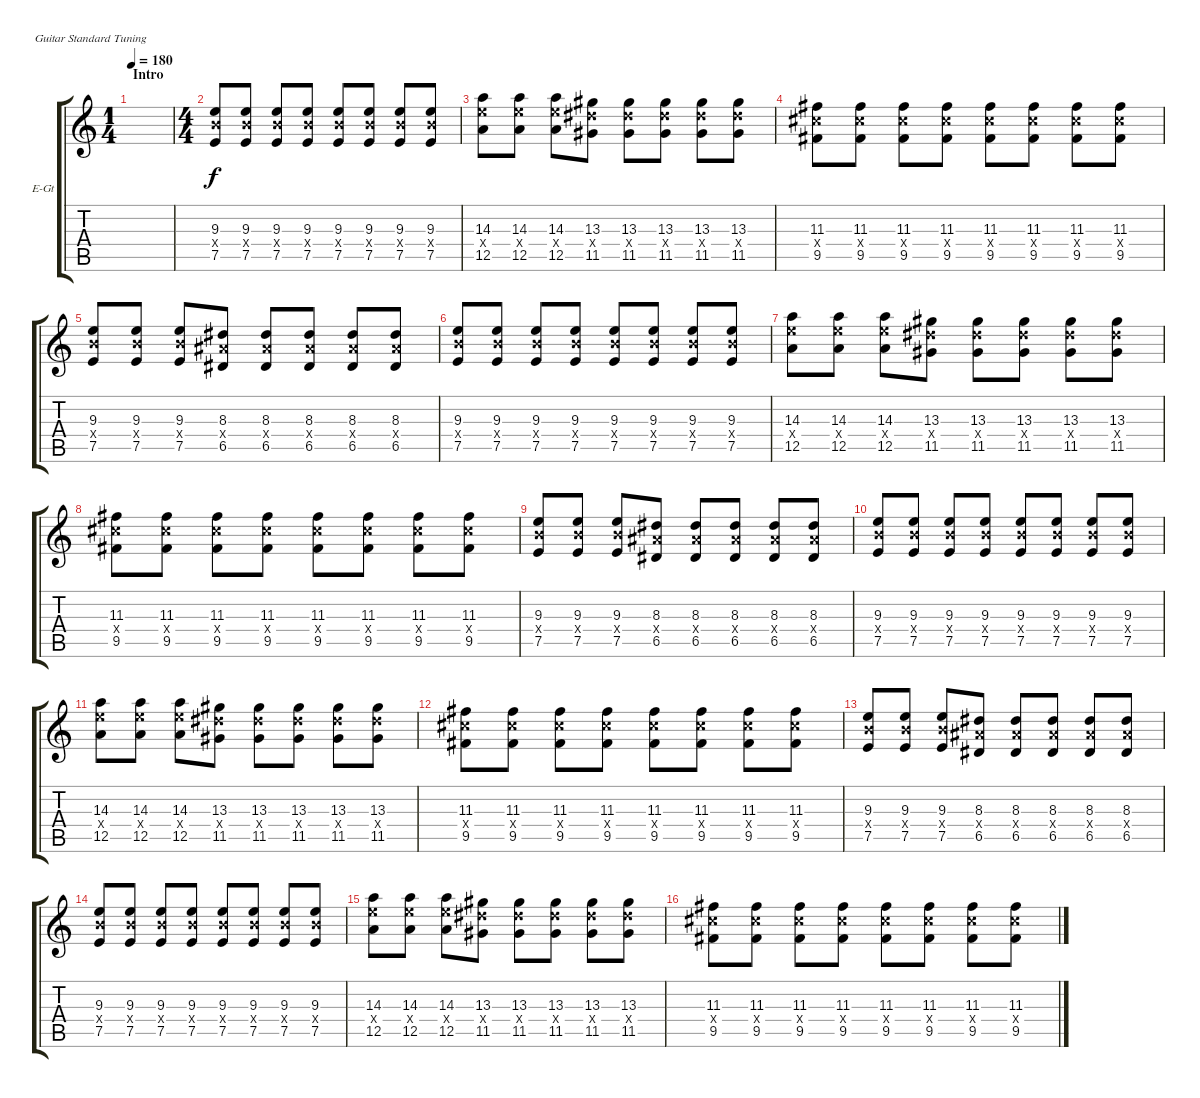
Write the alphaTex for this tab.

\defaultSystemsLayout 4
\bracketExtendMode groupsimilarinstruments
\firstSystemTrackNameOrientation horizontal
\otherSystemsTrackNameOrientation horizontal
\track ("Electric Guitar" "E-Gt") {instrument distortionguitar}
\staff {score tabs}
\tuning (E4 B3 G3 D3 A2 E2)
\ts (1 4)
\section ("" "Intro")
\tempo 180
\clef g2
\ks c
|
\ts (4 4)
(7.5 9.4{x} 9.3).8 (7.5 9.4{x} 9.3).8 (7.5 9.4{x} 9.3).8 (7.5 9.4{x} 9.3).8 (7.5 9.4{x} 9.3).8 (7.5 9.4{x} 9.3).8 (7.5 9.4{x} 9.3).8 (7.5 9.4{x} 9.3).8 |
(12.5 14.4{x} 14.3).8 (12.5 14.4{x} 14.3).8 (12.5 14.4{x} 14.3).8 (11.5 13.4{x} 13.3).8 (11.5 13.4{x} 13.3).8 (11.5 13.4{x} 13.3).8 (11.5 13.4{x} 13.3).8 (11.5 13.4{x} 13.3).8 |
(9.5 11.4{x} 11.3).8 (9.5 11.4{x} 11.3).8 (9.5 11.4{x} 11.3).8 (9.5 11.4{x} 11.3).8 (9.5 11.4{x} 11.3).8 (9.5 11.4{x} 11.3).8 (9.5 11.4{x} 11.3).8 (9.5 11.4{x} 11.3).8 |
(7.5 9.4{x} 9.3).8 (7.5 9.4{x} 9.3).8 (7.5 9.4{x} 9.3).8 (6.5 8.4{x} 8.3).8 (6.5 8.4{x} 8.3).8 (6.5 8.4{x} 8.3).8 (6.5 8.4{x} 8.3).8 (6.5 8.4{x} 8.3).8 |
(7.5 9.4{x} 9.3).8 (7.5 9.4{x} 9.3).8 (7.5 9.4{x} 9.3).8 (7.5 9.4{x} 9.3).8 (7.5 9.4{x} 9.3).8 (7.5 9.4{x} 9.3).8 (7.5 9.4{x} 9.3).8 (7.5 9.4{x} 9.3).8 |
(12.5 14.4{x} 14.3).8 (12.5 14.4{x} 14.3).8 (12.5 14.4{x} 14.3).8 (11.5 13.4{x} 13.3).8 (11.5 13.4{x} 13.3).8 (11.5 13.4{x} 13.3).8 (11.5 13.4{x} 13.3).8 (11.5 13.4{x} 13.3).8 |
(9.5 11.4{x} 11.3).8 (9.5 11.4{x} 11.3).8 (9.5 11.4{x} 11.3).8 (9.5 11.4{x} 11.3).8 (9.5 11.4{x} 11.3).8 (9.5 11.4{x} 11.3).8 (9.5 11.4{x} 11.3).8 (9.5 11.4{x} 11.3).8 |
(7.5 9.4{x} 9.3).8 (7.5 9.4{x} 9.3).8 (7.5 9.4{x} 9.3).8 (6.5 8.4{x} 8.3).8 (6.5 8.4{x} 8.3).8 (6.5 8.4{x} 8.3).8 (6.5 8.4{x} 8.3).8 (6.5 8.4{x} 8.3).8 |
(7.5 9.4{x} 9.3).8 (7.5 9.4{x} 9.3).8 (7.5 9.4{x} 9.3).8 (7.5 9.4{x} 9.3).8 (7.5 9.4{x} 9.3).8 (7.5 9.4{x} 9.3).8 (7.5 9.4{x} 9.3).8 (7.5 9.4{x} 9.3).8 |
(12.5 14.4{x} 14.3).8 (12.5 14.4{x} 14.3).8 (12.5 14.4{x} 14.3).8 (11.5 13.4{x} 13.3).8 (11.5 13.4{x} 13.3).8 (11.5 13.4{x} 13.3).8 (11.5 13.4{x} 13.3).8 (11.5 13.4{x} 13.3).8 |
(9.5 11.4{x} 11.3).8 (9.5 11.4{x} 11.3).8 (9.5 11.4{x} 11.3).8 (9.5 11.4{x} 11.3).8 (9.5 11.4{x} 11.3).8 (9.5 11.4{x} 11.3).8 (9.5 11.4{x} 11.3).8 (9.5 11.4{x} 11.3).8 |
(7.5 9.4{x} 9.3).8 (7.5 9.4{x} 9.3).8 (7.5 9.4{x} 9.3).8 (6.5 8.4{x} 8.3).8 (6.5 8.4{x} 8.3).8 (6.5 8.4{x} 8.3).8 (6.5 8.4{x} 8.3).8 (6.5 8.4{x} 8.3).8 |
(7.5 9.4{x} 9.3).8 (7.5 9.4{x} 9.3).8 (7.5 9.4{x} 9.3).8 (7.5 9.4{x} 9.3).8 (7.5 9.4{x} 9.3).8 (7.5 9.4{x} 9.3).8 (7.5 9.4{x} 9.3).8 (7.5 9.4{x} 9.3).8 |
(12.5 14.4{x} 14.3).8 (12.5 14.4{x} 14.3).8 (12.5 14.4{x} 14.3).8 (11.5 13.4{x} 13.3).8 (11.5 13.4{x} 13.3).8 (11.5 13.4{x} 13.3).8 (11.5 13.4{x} 13.3).8 (11.5 13.4{x} 13.3).8 |
(9.5 11.4{x} 11.3).8 (9.5 11.4{x} 11.3).8 (9.5 11.4{x} 11.3).8 (9.5 11.4{x} 11.3).8 (9.5 11.4{x} 11.3).8 (9.5 11.4{x} 11.3).8 (9.5 11.4{x} 11.3).8 (9.5 11.4{x} 11.3).8
